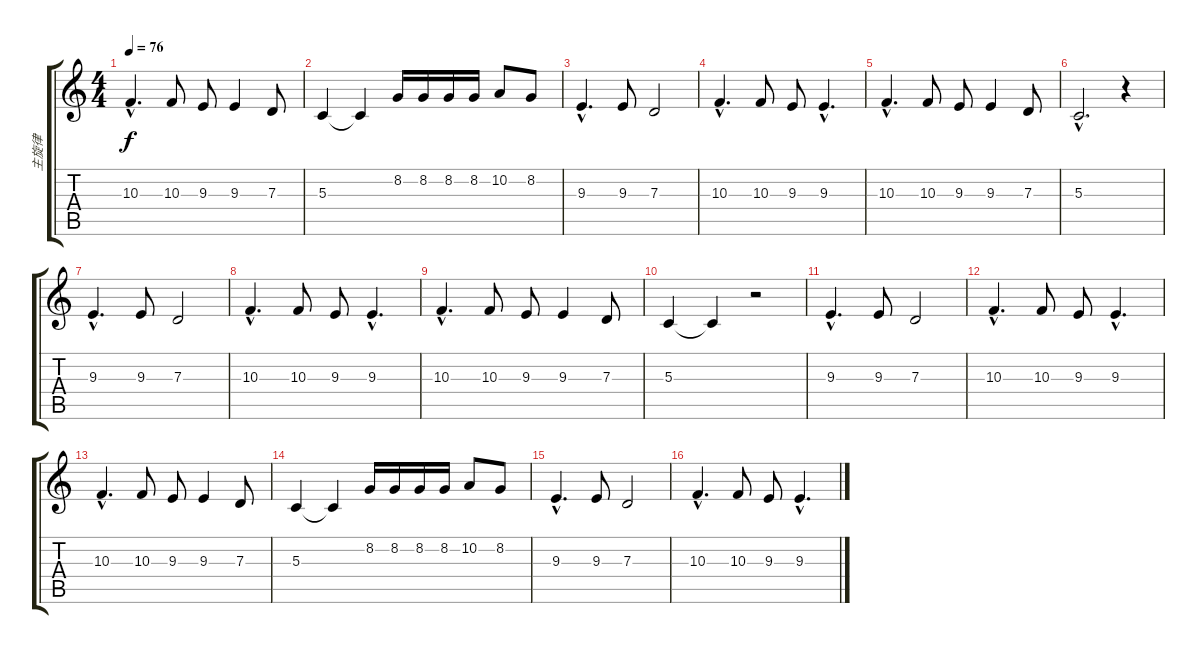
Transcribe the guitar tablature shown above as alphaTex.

\track ("主旋律" "主旋律") {instrument bassoon}
\staff {score tabs}
\tuning (E4 B3 G3 D3 A2 E2) {hide}
\ts (4 4)
\tempo 76
\clef g2
\ks c
10.3{hac}.4{d dy f} 10.3.8 9.3.8 9.3.4 7.3.8 |
5.3.4 5.3{t}.4 8.2.16 8.2.16 8.2.16 8.2.16 10.2.8 8.2.8 |
9.3{hac}.4{d} 9.3.8 7.3.2 |
10.3{hac}.4{d} 10.3.8 9.3.8 9.3{hac}.4{d} |
10.3{hac}.4{d} 10.3.8 9.3.8 9.3.4 7.3.8 |
5.3{hac}.2{d} r.4 |
9.3{hac}.4{d} 9.3.8 7.3.2 |
10.3{hac}.4{d} 10.3.8 9.3.8 9.3{hac}.4{d} |
10.3{hac}.4{d} 10.3.8 9.3.8 9.3.4 7.3.8 |
5.3.4 5.3{t}.4 r.2 |
9.3{hac}.4{d} 9.3.8 7.3.2 |
10.3{hac}.4{d} 10.3.8 9.3.8 9.3{hac}.4{d} |
10.3{hac}.4{d} 10.3.8 9.3.8 9.3.4 7.3.8 |
5.3.4 5.3{t}.4 8.2.16 8.2.16 8.2.16 8.2.16 10.2.8 8.2.8 |
9.3{hac}.4{d} 9.3.8 7.3.2 |
10.3{hac}.4{d} 10.3.8 9.3.8 9.3{hac}.4{d}
